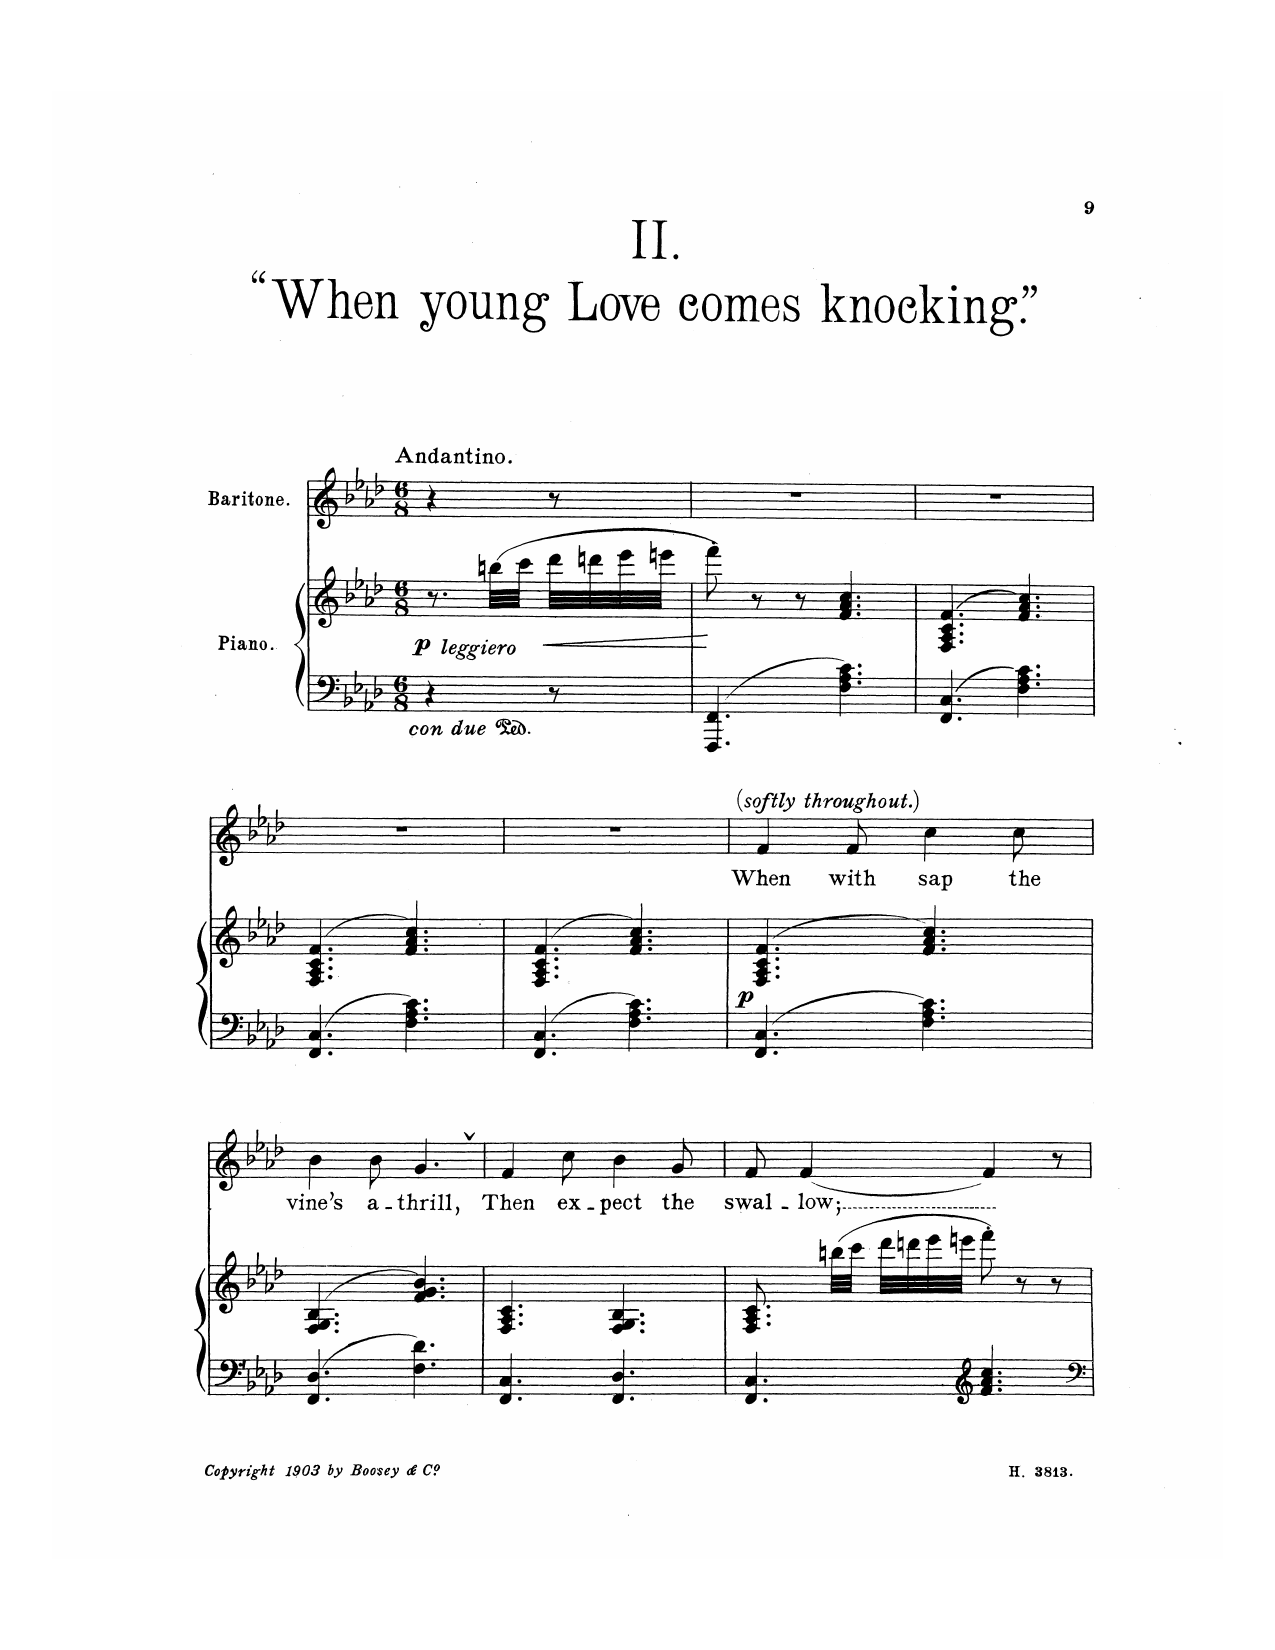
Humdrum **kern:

**kern	**kern	**dynam	**kern	**text
*part2	*part2	*part2	*part1	*part1
*staff3	*staff2	*staff2/3	*staff1	*staff1
*I"Piano	*	*	*I"Baritone	*
*I'Pno	*	*	*	*
*clefF4	*clefG2	*	*clefGv2	*
*k[b-e-a-d-]	*k[b-e-a-d-]	*	*k[b-e-a-d-]	*
*M6/8	*M6/8	*	*M6/8	*
=1	=1	=1	=1	=1
!	!	!	!LO:TX:a:B:t=Andantino	!
4r	8.r	.	4r	.
!	!	!LO:DY:b	!	!
!	!	!LO:DY:n=1:b	!	!
.	(32bbn\LLL	p other-dynamics	.	.
.	32ccc\JJJ	.	.	.
!	!	!LO:HP:b	!	!
8r	32ddd-\LLL	<	8r	.
.	32dddn\	.	.	.
.	32eee-\	.	.	.
.	32eeen\JJJ	.	.	.
=2	=2	=2	=2	=2
4.FFF/ 4.FF/	8fff'\)	.	2.r	.
.	8r	[	.	.
.	8r	.	.	.
4.F\ 4.A-\ 4.c\	4.f/ 4.a-/ 4.cc/	.	.	.
=3	=3	=3	=3	=3
4.FF/ 4.C/	(>4.F/ 4.A-/ 4.c/ 4.f/	.	2.r	.
4.F\ 4.A-\ 4.c\	4.f/ 4.a-/ 4.cc/)	.	.	.
=4	=4	=4	=4	=4
4.FF/ 4.C/	(>4.F/ 4.A-/ 4.c/ 4.f/	.	2.r	.
4.F\ 4.A-\ 4.c\	4.f/ 4.a-/ 4.cc/)	.	.	.
=5	=5	=5	=5	=5
4.FF/ 4.C/	(>4.F/ 4.A-/ 4.c/ 4.f/	.	2.r	.
4.F\ 4.A-\ 4.c\	4.f/ 4.a-/ 4.cc/)	.	.	.
=6	=6	=6	=6	=6
!	!	!	!LO:TX:i:t=(softly throughout)	!
!	!	!LO:DY:b	!	!
4.FF/ 4.C/	(>4.F/ 4.A-/ 4.c/ 4.f/	p	4F/	When
.	.	.	8F/	with
4.F\ 4.A-\ 4.c\	4.f/ 4.a-/ 4.cc/)	.	4c\	sap
.	.	.	8c\	the
=7	=7	=7	=7	=7
4.FF/ 4.D-/	(>4.F/ 4.G/ 4.B-/	.	4B-\	vine’s
.	.	.	8B-\	a-
4.F\ 4.d-\	4.f/ 4.g/ 4.b-/)	.	4.G,/	-thrill,
=8	=8	=8	=8	=8
4.FF/ 4.C/	4.F/ 4.A-/ 4.c/	.	4F/	Then
.	.	.	8c\	ex-
4.FF/ 4.D-/	4.F/ 4.G/ 4.B-/	.	4B-\	-pect
.	.	.	8G/	the
=9	=9	=9	=9	=9
4.FF/ 4.C/	8.F/ 8.A-/ 8.c/	.	8F/	swal-
.	.	.	[4F/	-low;
.	(32bbn\LLL	.	.	.
.	32ccc\JJJ	.	.	.
.	32ddd-\LLL	.	.	.
.	32dddn\	.	.	.
.	32eee-\	.	.	.
.	32eeen\JJJ	.	.	.
*clefG2	*	*	*	*
4.f/ 4.a-/ 4.cc/	8fff'\)	.	4F/]	.
.	8r	.	.	.
.	8r	.	8r	.
=	=	=	=	=
*-	*-	*-	*-	*-
